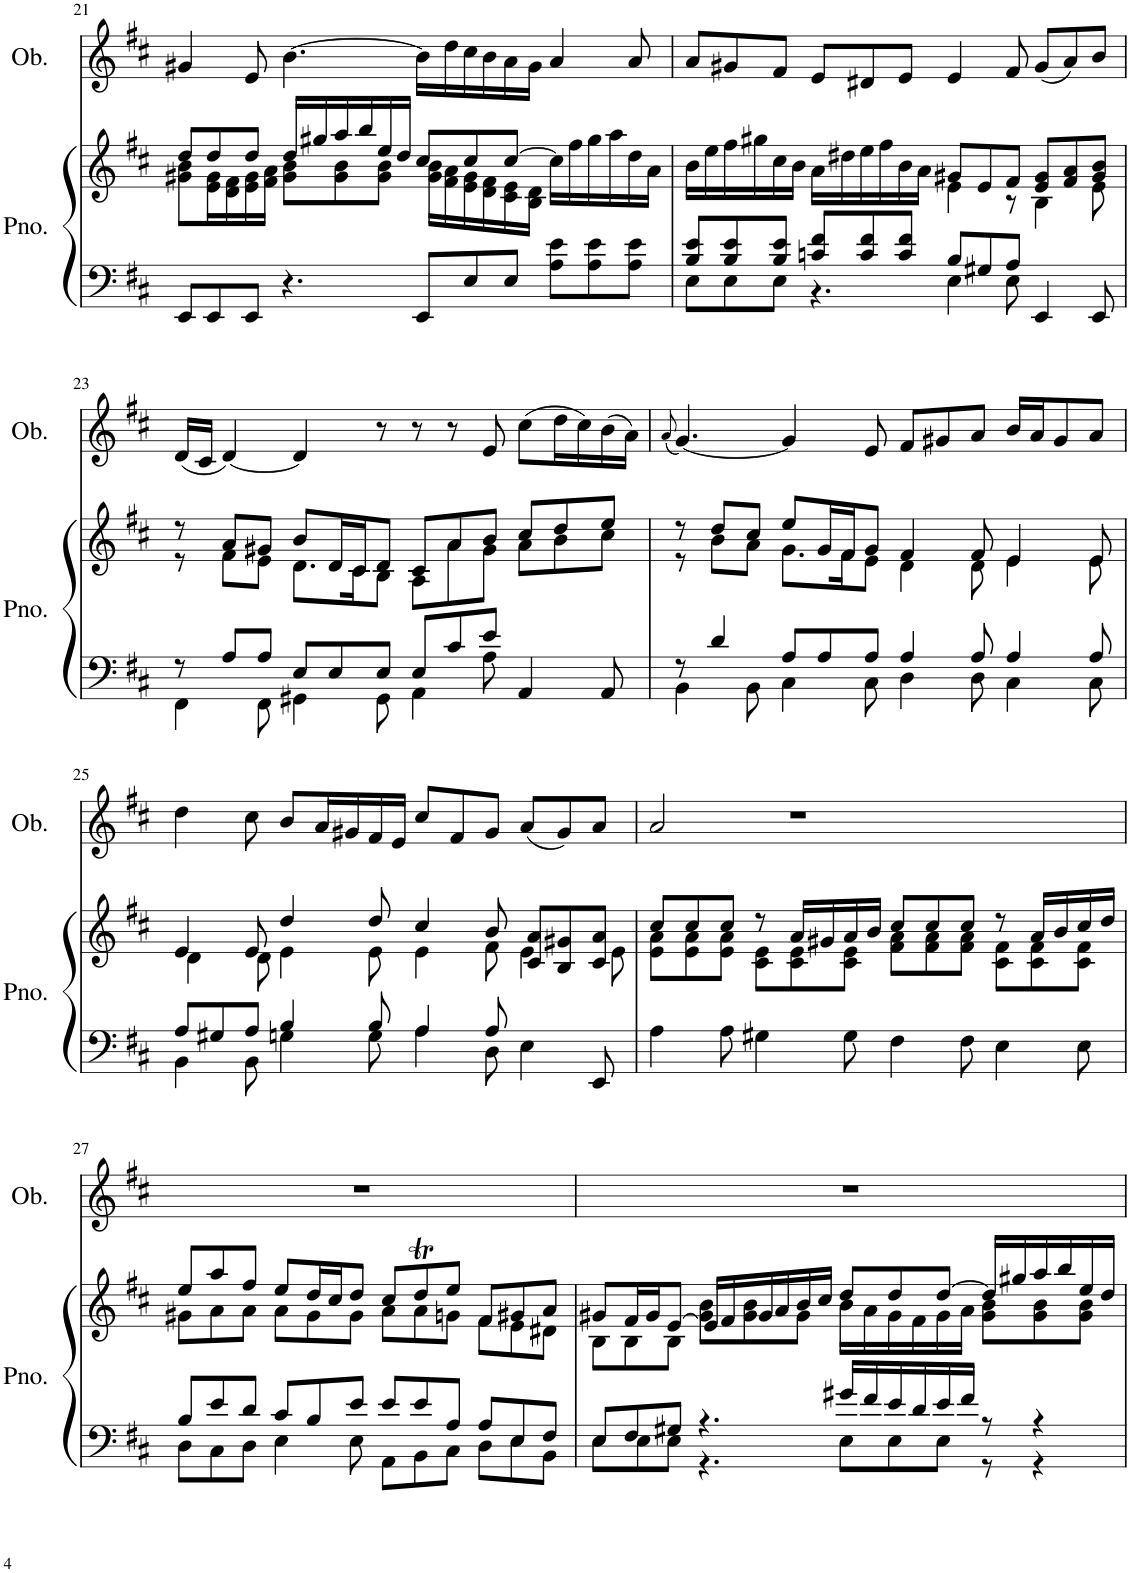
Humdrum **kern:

**kern	**kern	**kern
*part2	*part2	*part1
*staff3	*staff2	*staff1
*I"Piano	*	*I"Oboe
*I'Pno.	*	*I'Ob.
!!LO:PB:g=z
*clefF4	*clefG2	*clefG2
*k[f#c#]	*k[f#c#]	*k[f#c#]
*M12/8	*M12/8	*M12/8
=21	=21	=21
*	*^	*
8EE/L	8dd/L	8g#X\ 8b\L	4g#X/
8EE/	8dd/	16e\ 16g#\L	.
.	.	16d\ 16f#\	.
8EE/J	8dd/J	16e\ 16g#\	8e/
.	.	16f#\ 16a\JJ	.
4.r	16dd/LL	8g#\ 8b\L	[4.b\
.	16gg#X/	.	.
.	16aa/	8g#\ 8b\	.
.	16bb/	.	.
.	16ee/	8g#\ 8b\J	.
.	16dd/JJ	.	.
8EE/L	8cc#/L	16g#\ 16b\LL	16b\LL]
.	.	16f#\ 16a\	16dd\
8E/	8cc#/	16e\ 16g#\	16cc#\
.	.	16d\ 16f#\	16b\
8E/J	[8cc#/J	16c#\ 16e\	16a\
.	.	16B\ 16d\JJ	16g#\JJ
8A\ 8e\L	16cc#\LL]	4.ryy	4a/
.	16ff#\	.	.
8A\ 8e\	16gg#\	.	.
.	16aa\	.	.
8A\ 8e\J	16dd\	.	8a/
.	16a\JJ	.	.
=22	=22	=22	=22
*^	*	*	*
8B/ 8e/L	8E\L	16b\LL	2.ryy	8a/L
.	.	16ee\	.	.
8B/ 8e/	8E\	16ff#\	.	8g#X/
.	.	16gg#X\	.	.
8B/ 8e/J	8E\J	16cc#\	.	8f#/J
.	.	16b\JJ	.	.
8cn/ 8f#/L	4.r	16a\LL	.	8e/L
.	.	16dd#X\	.	.
8c/ 8f#/	.	16ee\	.	8d#X/
.	.	16ff#\	.	.
8c/ 8f#/J	.	16b\	.	8e/J
.	.	16a\JJ	.	.
8B/L	4E\	8g#X/L	4e\	4e/
8G#X/	.	8e/	.	.
8A/J	8E\	8f#/J	8r	8f#/
4EE/	4.ryy	8e/ 8g#/L	4B\	(8g#/L
.	.	8f#/ 8a/	.	8a/)
8EE/	.	8g#/ 8b/J	8e\	8b/J
!!LO:LB:g=z
=23	=23	=23	=23	=23
8r	4FF#\	8r	8r	(16d/LL
.	.	.	.	16c#/JJ
8A/L	.	8a/L	8f#\L	[4d/)
8A/J	8FF#\	8g#X/J	8e\J	.
8E/L	4GG#X\	8b/L	8.d\L	4d/]
8E/	.	16d/L	.	.
.	.	16c#/J	16c#\K	.
8E/J	8GG#\	8d/J	8B\J	8r
8E/L	4AA\	8c#/L	8A\L	8r
8c#/	.	8a/	8a\	8r
8e/J	8A\	8b/J	8g#\J	8e/
4AA/	4.ryy	8cc#/L	8a\L	(8cc#\L
.	.	8dd/	8b\	16dd\L
.	.	.	.	16cc#\)
8AA/	.	8ee/J	8cc#\J	(16b\
.	.	.	.	16a\JJ)
=24	=24	=24	=24	=24
.	.	.	.	(8qa/
8r	4BB\	8r	8r	[4.g/)
4d/	.	8dd/L	8b\L	.
.	8BB\	8cc#/J	8a\J	.
8A/L	4C#\	8ee/L	8.g\L	4g/]
8A/	.	16g/L	.	.
.	.	16f#/J	16f#\K	.
8A/J	8C#\	8g/J	8e\J	8e/
4A/	4D\	4f#/	4d\	8f#/L
.	.	.	.	8g#X/
8A/	8D\	8f#/	8d\	8a/J
4A/	4C#\	4e/	4e\	16b/LL
.	.	.	.	16a/J
.	.	.	.	8g#/
8A/	8C#\	8e/	8e\	8a/J
!!LO:LB:g=z
=25	=25	=25	=25	=25
8A/L	4BB\	4e/	4d\	4dd\
8G#X/	.	.	.	.
8A/J	8BB\	8e/	8d\	8cc#\
4B/	4Gn\	4dd/	4e\	8b/L
.	.	.	.	16a/L
.	.	.	.	16g#X/
8B/	8G\	8dd/	8e\	16f#/
.	.	.	.	16e/JJ
4A/	4A\	4cc#/	4e\	8cc#/L
.	.	.	.	8f#/
8A/	8D\	8b/	8f#\	8g#/J
4E\	4.ryy	8c#/ 8a/L	4e\	(8a/L
.	.	8B/ 8g#X/	.	8g#/)
8EE/	.	8c#/ 8a/J	8e\	8a/J
*v	*v	*	*	*
=26	=26	=26	=26
4A\	8cc#/L	8e\ 8a\L	2a/
.	8cc#/	8e\ 8a\	.
8A\	8cc#/J	8e\ 8a\J	.
4G#X\	8r	8c#\ 8e\L	.
.	16a/LL	8c#\ 8e\	1r
.	16g#X/	.	.
8G#\	16a/	8c#\ 8e\J	.
.	16b/JJ	.	.
4F#\	8cc#/L	8f#\ 8a\L	.
.	8cc#/	8f#\ 8a\	.
8F#\	8cc#/J	8f#\ 8a\J	.
4E\	8r	8c#\ 8f#\L	.
.	16a/LL	8c#\ 8f#\	.
.	16b/	.	.
8E\	16cc#/	8c#\ 8f#\J	.
.	16dd/JJ	.	.
!!LO:LB:g=z
=27	=27	=27	=27
*^	*	*	*
8B/L	8D\L	8ee/L	8g#X\L	1.r
8e/	8C#\	8aa/	8a\	.
8d/J	8D\J	8ff#/J	8a\J	.
8c#/L	4E\	8ee/L	8a\L	.
8B/	.	16dd/L	8g#\	.
.	.	16cc#/J	.	.
8e/J	8E\	8dd/J	8g#\J	.
8e/L	8AA\L	8cc#/L	8a\L	.
8e/	8BB\	8ddT/	8a\	.
8A/J	8C#\J	8ee/J	8gn\J	.
8A/L	8D\L	8f#/L	8f#\L	.
8E/	8E\	8g#X/	8e\	.
8F#/J	8BB\J	8a/J	8d#X\J	.
=28	=28	=28	=28	=28
8E/L	8E\L	8g#X/L	8B\L	1.r
8F#/	8E\	16f#/L	8B\	.
.	.	16g#/J	.	.
8G#X/J	8E\J	[8e/J	8B\J	.
4.r	4.r	16e/LL]	8g#\ 8b\L	.
.	.	16f#/	.	.
.	.	16g#/	8g#\ 8b\	.
.	.	16a/	.	.
.	.	16b/	8g#\J	.
.	.	16cc#/JJ	.	.
16g#X/LL	8E\L	8dd/L	16b\LL	.
16f#/	.	.	16a\	.
16e/	8E\	8dd/	16g#\	.
16d/	.	.	16f#\	.
16e/	8E\J	[8dd/J	16g#\	.
16f#/JJ	.	.	16a\JJ	.
8r	8r	16dd/LL]	8g#\ 8b\L	.
.	.	16gg#X/	.	.
4r	4r	16aa/	8g#\ 8b\	.
.	.	16bb/	.	.
.	.	16ee/	8g#\ 8b\J	.
.	.	16dd/JJ	.	.
*v	*v	*	*	*
*	*v	*v	*
=	=	=
*-	*-	*-
